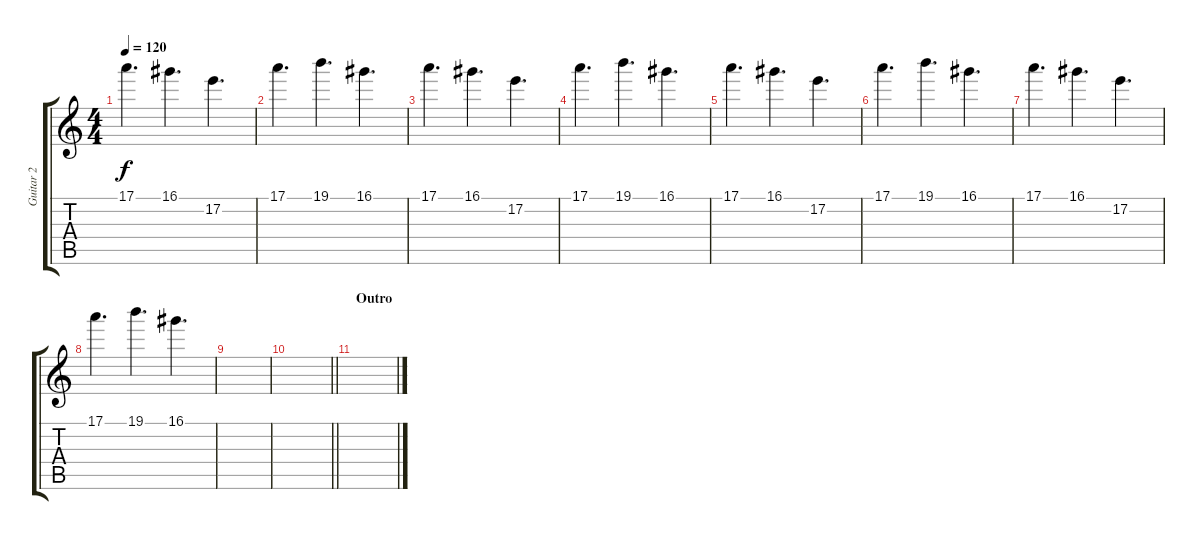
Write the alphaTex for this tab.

\track ("Guitar 2" "Guitar 2") {instrument distortionguitar}
\staff {score tabs}
\tuning (E4 B3 G3 D3 A2 E2) {hide}
\ts (4 4)
\tempo 120
\clef g2
\ks c
17.1.4{d dy f} 16.1.4{d} 17.2.4{d} |
17.1.4{d} 19.1.4{d} 16.1.4{d} |
17.1.4{d} 16.1.4{d} 17.2.4{d} |
17.1.4{d} 19.1.4{d} 16.1.4{d} |
17.1.4{d} 16.1.4{d} 17.2.4{d} |
17.1.4{d} 19.1.4{d} 16.1.4{d} |
17.1.4{d} 16.1.4{d} 17.2.4{d} |
17.1.4{d} 19.1.4{d} 16.1.4{d} |
|
\barLineRight lightlight
|
\section ("" "Outro")
